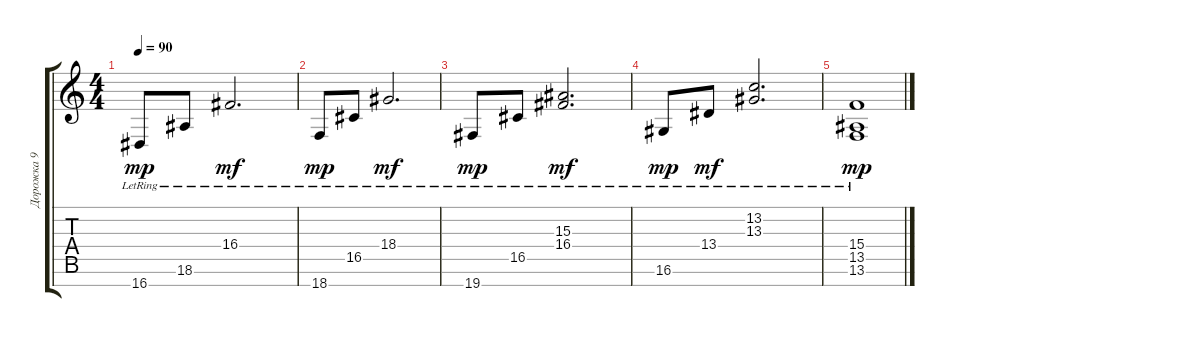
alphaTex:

\track ("Дорожка 9" "Дорожка 9") {instrument brightacousticpiano}
\staff {score tabs}
\tuning (E4 B3 G3 D3 A2 E2 B1) {hide}
\ts (4 4)
\tempo 90
\clef g2
\ks c
16.7{lr}.8{dy mp} 18.6{lr}.8 16.4{lr}.2{d dy mf} |
18.7{lr}.8{dy mp} 16.5{lr}.8 18.4{lr}.2{d dy mf} |
19.7{lr}.8{dy mp} 16.5{lr}.8 (15.3{lr} 16.4{lr}).2{d dy mf} |
16.6{lr}.8{dy mp} 13.4{lr}.8{dy mf} (13.2{lr} 13.3{lr}).2{d} |
(15.4{lr} 13.5{lr} 13.6{lr}).1{dy mp}
